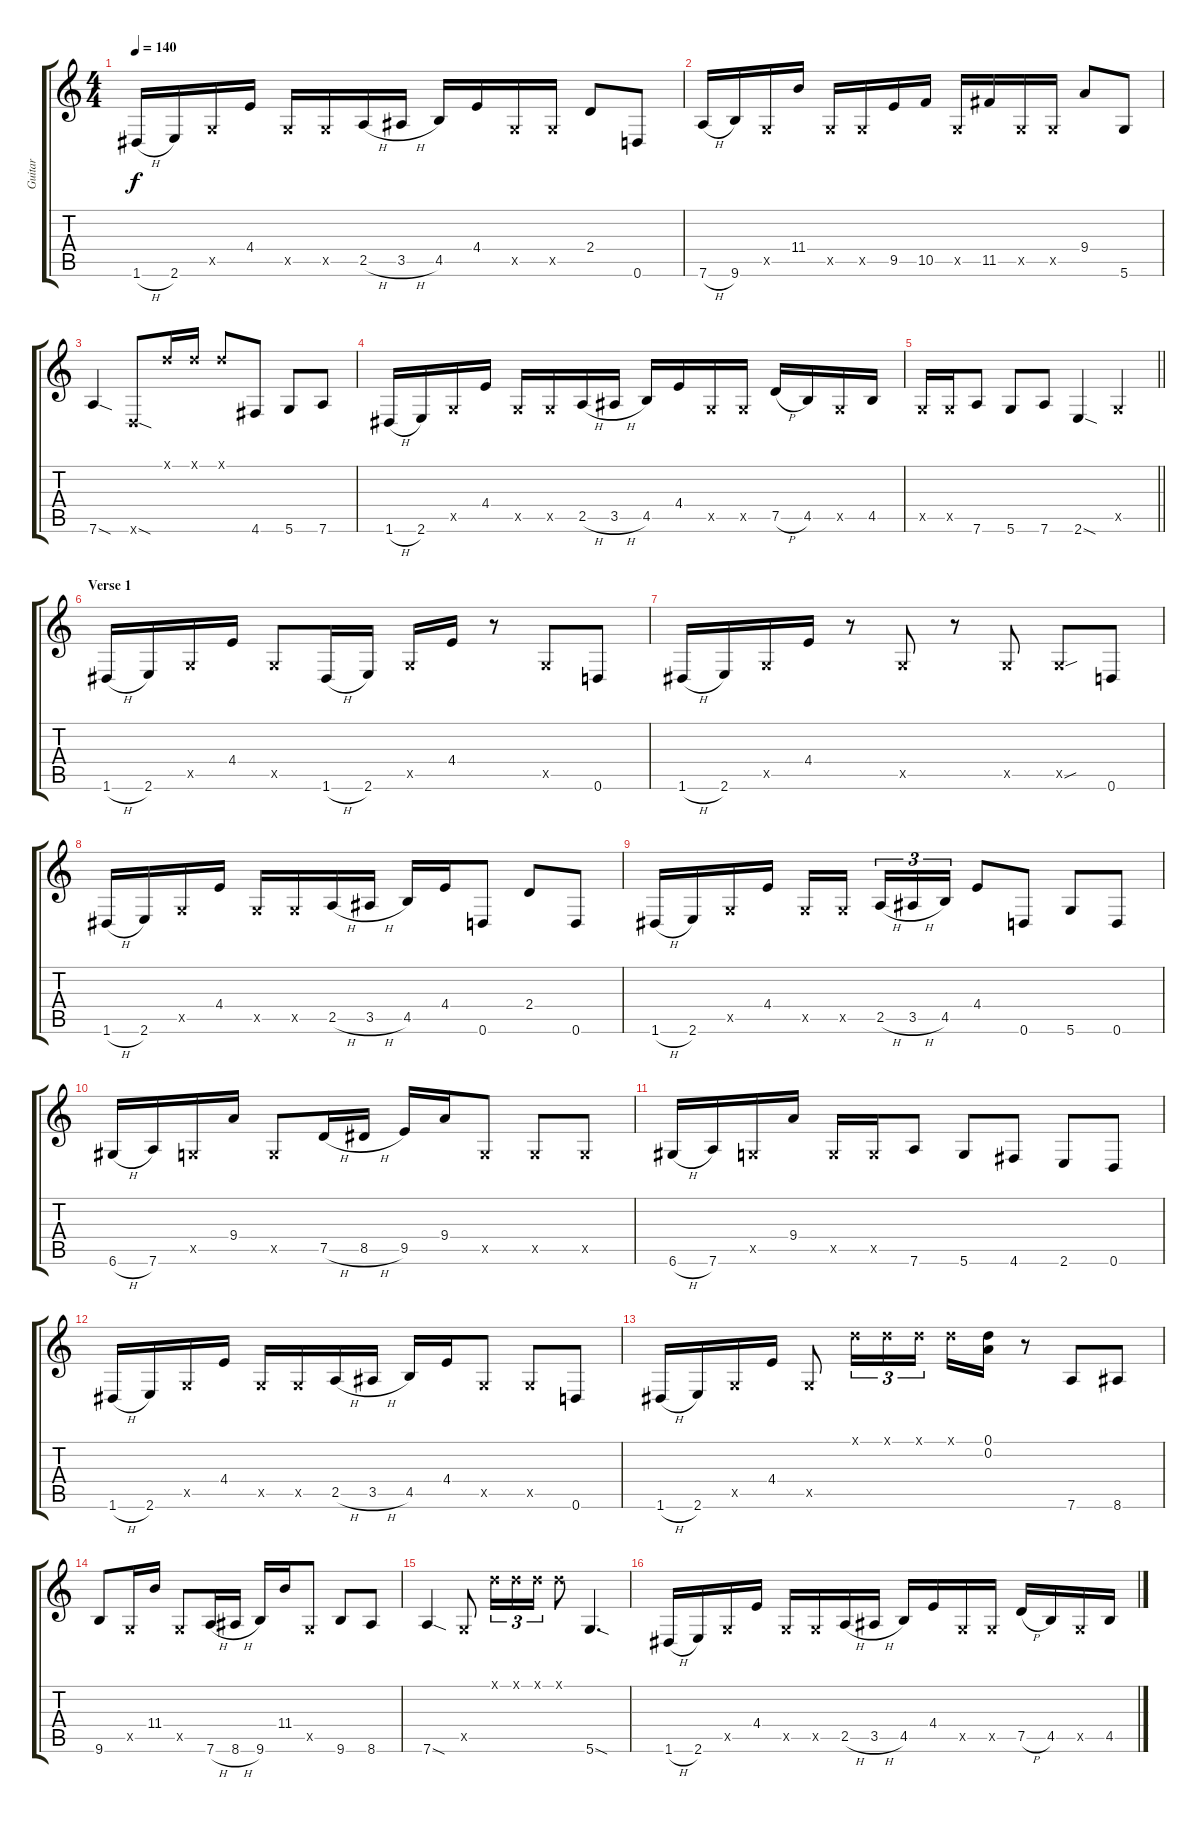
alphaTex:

\track ("Guitar" "Guitar") {instrument acousticguitarsteel}
\staff {score tabs}
\tuning (D4 A3 F3 C3 G2 D2) {hide}
\ts (4 4)
\tempo 140
\clef g2
\ks c
1.6{h}.16{dy f} 2.6.16 0.5{x}.16 4.4.16 0.5{x}.16 0.5{x}.16 2.5{h}.16 3.5{h}.16 4.5.16 4.4.16 0.5{x}.16 0.5{x}.16 2.4.8 0.6.8 |
7.6{h}.16 9.6.16 0.5{x}.16 11.4.16 0.5{x}.16 0.5{x}.16 9.5.16 10.5.16 0.5{x}.16 11.5.16 0.5{x}.16 0.5{x}.16 9.4.8 5.6.8 |
7.6{sod}.4 0.6{sod x}.8 0.1{x}.16 0.1{x}.16 0.1{x}.8 4.6.8 5.6.8 7.6.8 |
1.6{h}.16 2.6.16 0.5{x}.16 4.4.16 0.5{x}.16 0.5{x}.16 2.5{h}.16 3.5{h}.16 4.5.16 4.4.16 0.5{x}.16 0.5{x}.16 7.5{h}.16 4.5.16 0.5{x}.16 4.5.16 |
\barLineRight lightlight
0.5{x}.16 0.5{x}.16 7.6.8 5.6.8 7.6.8 2.6{sod}.4 0.5{x}.4 |
\section ("" "Verse 1")
1.6{h}.16 2.6.16 0.5{x}.16 4.4.16 0.5{x}.8 1.6{h}.16 2.6.16 0.5{x}.16 4.4.16 r.8 0.5{x}.8 0.6.8 |
1.6{h}.16 2.6.16 0.5{x}.16 4.4.16 r.8 0.5{x}.8 r.8 0.5{x}.8 0.5{sou x}.8 0.6.8 |
1.6{h}.16 2.6.16 0.5{x}.16 4.4.16 0.5{x}.16 0.5{x}.16 2.5{h}.16 3.5{h}.16 4.5.16 4.4.16 0.6.8 2.4.8 0.6.8 |
1.6{h}.16 2.6.16 0.5{x}.16 4.4.16 0.5{x}.16 0.5{x}.16{beam splitsecondary} 2.5{h}.16{tu (3 2)} 3.5{h}.16{tu (3 2)} 4.5.16{tu (3 2)} 4.4.8 0.6.8 5.6.8 0.6.8 |
6.6{h}.16 7.6.16 0.5{x}.16 9.4.16 0.5{x}.8 7.5{h}.16 8.5{h}.16 9.5.16 9.4.16 0.5{x}.8 0.5{x}.8 0.5{x}.8 |
6.6{h}.16 7.6.16 0.5{x}.16 9.4.16 0.5{x}.16 0.5{x}.16 7.6.8 5.6.8 4.6.8 2.6.8 0.6.8 |
1.6{h}.16 2.6.16 0.5{x}.16 4.4.16 0.5{x}.16 0.5{x}.16 2.5{h}.16 3.5{h}.16 4.5.16 4.4.16 0.5{x}.8 0.5{x}.8 0.6.8 |
1.6{h}.16 2.6.16 0.5{x}.16 4.4.16 0.5{x}.8 0.1{x}.16{tu (3 2)} 0.1{x}.16{tu (3 2)} 0.1{x}.16{tu (3 2)} 0.1{x}.16 (0.1 0.2).16 r.8 7.6.8 8.6.8 |
9.6.8 0.5{x}.16 11.4.16 0.5{x}.8 7.6{h}.16 8.6{h}.16 9.6.16 11.4.16 0.5{x}.8 9.6.8 8.6.8 |
7.6{sod}.4 0.5{x}.8 0.1{x}.16{tu (3 2)} 0.1{x}.16{tu (3 2)} 0.1{x}.16{tu (3 2)} 0.1{x}.8 5.6{sod}.4{d} |
1.6{h}.16 2.6.16 0.5{x}.16 4.4.16 0.5{x}.16 0.5{x}.16 2.5{h}.16 3.5{h}.16 4.5.16 4.4.16 0.5{x}.16 0.5{x}.16 7.5{h}.16 4.5.16 0.5{x}.16 4.5.16
